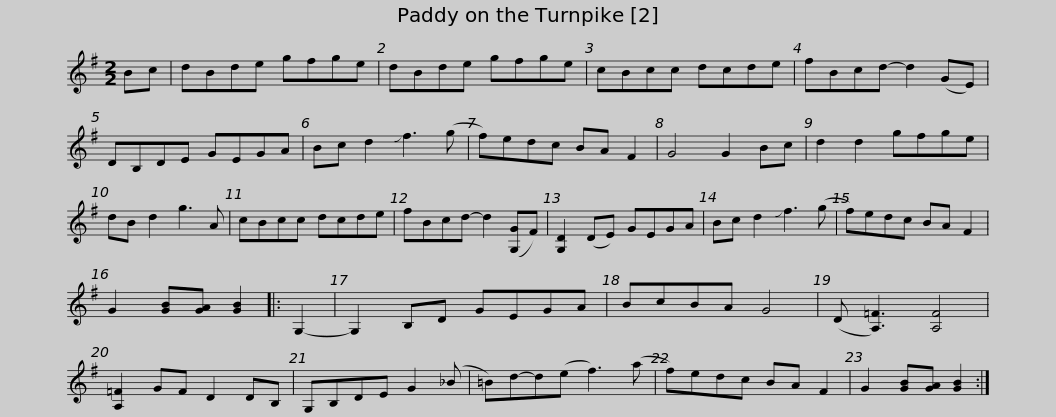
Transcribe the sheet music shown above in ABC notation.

X:1
L:1/8
M:2/2
I:linebreak $
K:G
V:1 treble
V:1
 Bc | dBde gfge | dBde gfge | cBcc dcde | fBcd- d2 (GE) | %5
 DB,DE GEGA |$ Bc d2 !slide!f3 (g | f)edc BA F2 | G4 G2 Bc | d2 d2 gfge | %10
 dB d2 g3 A | cBcc dcde | fBcd- d2 ([G,G]F) |$ [G,D]2 (DE) GEGA | Bc d2 !slide!f3 (g | %15
 f)edc BA F2 | G2 [GB][GA] [GB]2 |: G,2- | G,2 B,D GEGA | BcBA G4 |$ %20
 (D [A,=F]3) [A,F]4 | [A,=F]2 GF D2 DB, | G,B,DE G2 (_B | =B)d-d(e f3) (a | f)edc BA F2 | %25
 G2 [GB][GA] [GB]2 :| %26
